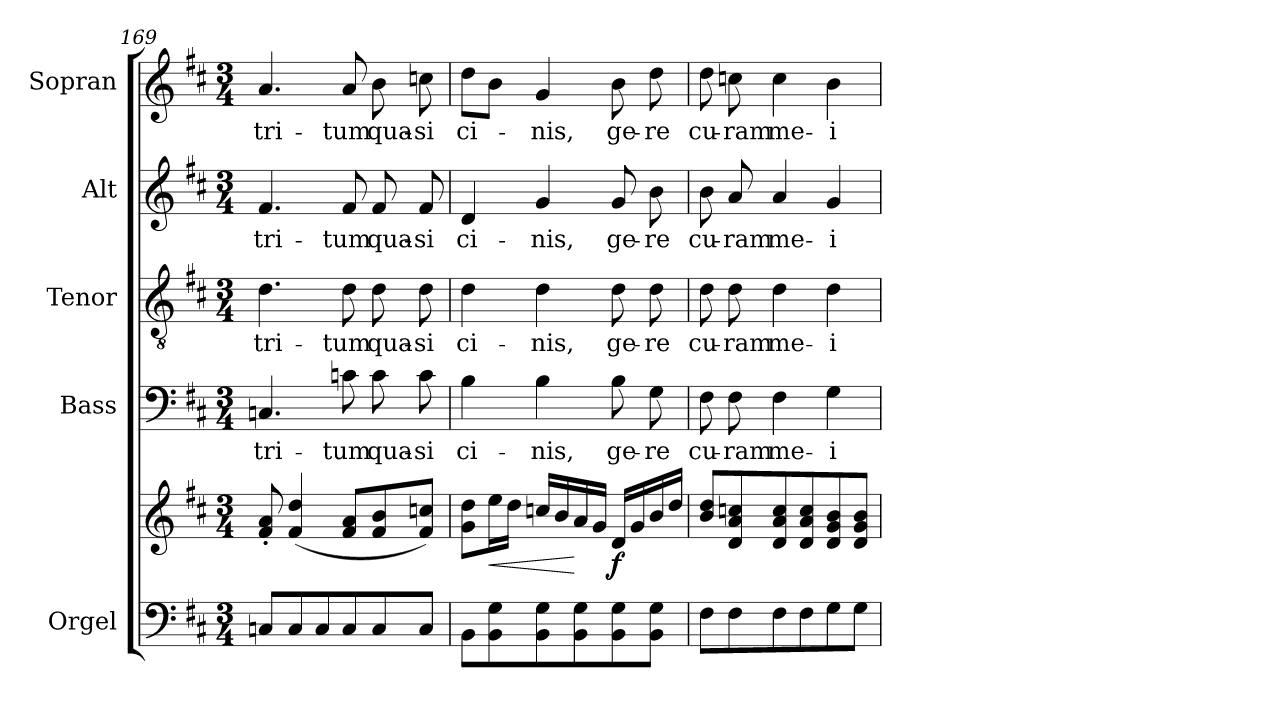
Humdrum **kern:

**kern	**kern	**dynam	**kern	**text	**kern	**text	**kern	**text	**kern	**text
*part5	*part5	*part5	*part4	*part4	*part3	*part3	*part2	*part2	*part1	*part1
*staff6	*staff5	*staff5/6	*staff4	*staff4	*staff3	*staff3	*staff2	*staff2	*staff1	*staff1
*I"Orgel	*	*	*I"Bass	*	*I"Tenor	*	*I"Alt	*	*I"Sopran	*
*I'Org.	*	*	*I'B.	*	*I'T.	*	*I'A.	*	*I'S.	*
*clefF4	*clefG2	*	*clefF4	*	*clefGv2	*	*clefG2	*	*clefG2	*
*k[f#c#]	*k[f#c#]	*	*k[f#c#]	*	*k[f#c#]	*	*k[f#c#]	*	*k[f#c#]	*
*D:	*D:	*	*D:	*	*D:	*	*D:	*	*D:	*
*M3/4	*M3/4	*	*M3/4	*	*M3/4	*	*M3/4	*	*M3/4	*
=169	=169	=169	=169	=169	=169	=169	=169	=169	=169	=169
!	!	!	!	!LO:LY:b	!	!LO:LY:b	!	!LO:LY:b	!	!LO:LY:b
8Cn/L	8f#/'< 8a/'<	.	4.Cn/	-tri-	4.d\	-tri-	4.f#/	-tri-	4.a/	-tri-
8C/	(<4f#/ 4dd/	.	.	.	.	.	.	.	.	.
8C/	.	.	.	.	.	.	.	.	.	.
!	!	!	!	!LO:LY:b	!	!LO:LY:b	!	!LO:LY:b	!	!LO:LY:b
8C/	8f#/ 8a/L	.	8cn\	-tum	8d\	-tum	8f#/	-tum	8a/	-tum
!	!	!	!	!LO:LY:b	!	!LO:LY:b	!	!LO:LY:b	!	!LO:LY:b
8C/	8f#/ 8b/	.	8c\	qua-	8d\	qua-	8f#/	qua-	8b\	qua-
!	!	!	!	!LO:LY:b	!	!LO:LY:b	!	!LO:LY:b	!	!LO:LY:b
8C/J	8f#/ 8ccn/J)	.	8c\	-si	8d\	-si	8f#/	-si	8ccn\	-si
!!LO:LB:g=z
=170	=170	=170	=170	=170	=170	=170	=170	=170	=170	=170
!	!	!	!	!LO:LY:b	!	!LO:LY:b	!	!LO:LY:b	!	!LO:LY:b
8BB\L	8g\ 8dd\L	.	4B\	ci-	4d\	ci-	4d/	ci-	8dd\L	ci-
!	!	!LO:HP:b	!	!	!	!	!	!	!	!
8BB\ 8G\	16ee\L	<	.	.	.	.	.	.	8b\J	.
.	16dd\JJ	.	.	.	.	.	.	.	.	.
!	!	!	!	!LO:LY:b	!	!LO:LY:b	!	!LO:LY:b	!	!LO:LY:b
8BB\ 8G\	16ccn/LL	.	4B\	-nis,	4d\	-nis,	4g/	-nis,	4g/	-nis,
.	16b/	.	.	.	.	.	.	.	.	.
8BB\ 8G\	16a/	[	.	.	.	.	.	.	.	.
.	16g/JJ	.	.	.	.	.	.	.	.	.
!	!	!LO:DY:b	!	!LO:LY:b	!	!LO:LY:b	!	!LO:LY:b	!	!LO:LY:b
8BB\ 8G\	16d/LL	f	8B\	ge-	8d\	ge-	8g/	ge-	8b\	ge-
.	16g/	.	.	.	.	.	.	.	.	.
!	!	!	!	!LO:LY:b	!	!LO:LY:b	!	!LO:LY:b	!	!LO:LY:b
8BB\ 8G\J	16b/	.	8G\	-re	8d\	-re	8b\	-re	8dd\	-re
.	16dd/JJ	.	.	.	.	.	.	.	.	.
=171	=171	=171	=171	=171	=171	=171	=171	=171	=171	=171
!	!	!	!	!LO:LY:b	!	!LO:LY:b	!	!LO:LY:b	!	!LO:LY:b
8F#\L	8b/ 8dd/L	.	8F#\	cu-	8d\	cu-	8b\	cu-	8dd\	cu-
!	!	!	!	!LO:LY:b	!	!LO:LY:b	!	!LO:LY:b	!	!LO:LY:b
8F#\	8d/ 8a/ 8ccn/	.	8F#\	-ram	8d\	-ram	8a/	-ram	8ccn\	-ram
!	!	!	!	!LO:LY:b	!	!LO:LY:b	!	!LO:LY:b	!	!LO:LY:b
8F#\	8d/ 8a/ 8cc/	.	4F#\	me-	4d\	me-	4a/	me-	4cc\	me-
8F#\	8d/ 8a/ 8cc/	.	.	.	.	.	.	.	.	.
!	!	!	!	!LO:LY:b	!	!LO:LY:b	!	!LO:LY:b	!	!LO:LY:b
8G\	8d/ 8g/ 8b/	.	4G\	-i	4d\	-i	4g/	-i	4b\	-i
8G\J	8d/ 8g/ 8b/J	.	.	.	.	.	.	.	.	.
=	=	=	=	=	=	=	=	=	=	=
*-	*-	*-	*-	*-	*-	*-	*-	*-	*-	*-
